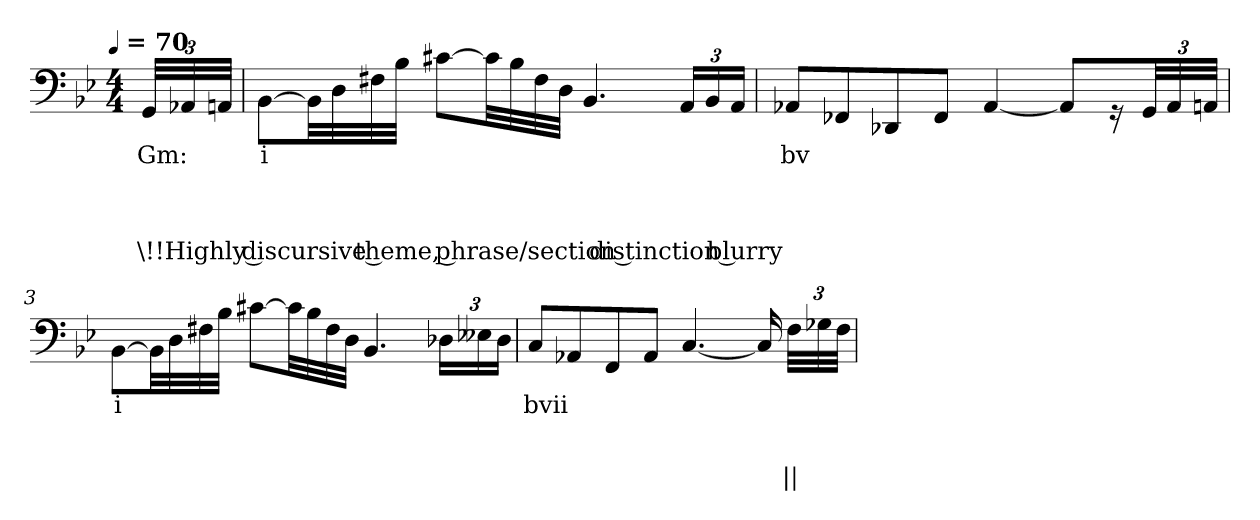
**kern	**text	**text	**text	**text	**text
*part1	*part1	*part1	*part1	*part1	*part1
*staff1	*staff1	*staff1	*staff1	*staff1	*staff1
*clefF4	*	*	*	*	*
*k[b-e-]	*	*	*	*	*
*g:	*	*	*	*	*
!!LO:TX:omd:t=[quarter] = 70
*M4/4	*	*	*	*	*
*MM70	*	*	*	*	*
=	=	=	=	=	=
48GGLLL	Gm:	.	.	.	\!!Highly discursive theme, phrase/section distinction blurry
48AA-X	.	.	.	.	.
48AAnJJJ	.	.	.	.	.
=1	=1	=1	=1	=1	=1
[8BB-L	i	.	.	.	.
32BB-LL]	.	.	.	.	.
32D	.	.	.	.	.
32F#X	.	.	.	.	.
32B-JJJ	.	.	.	.	.
[8c#XL	.	.	.	.	.
32c#LL]	.	.	.	.	.
32B-	.	.	.	.	.
32F#	.	.	.	.	.
32DJJJ	.	.	.	.	.
4.BB-	.	.	.	.	.
24AALL	.	.	.	.	.
24BB-	.	.	.	.	.
24AAJJ	.	.	.	.	.
=2	=2	=2	=2	=2	=2
8AA-XL	bv	.	.	.	.
8FF-X	.	.	.	.	.
8DD-X	.	.	.	.	.
8FF-J	.	.	.	.	.
[4AA-	.	.	.	.	.
8AA-L]	.	.	.	.	.
16r	.	.	.	.	.
48GGLL	.	.	.	.	.
48AA-	.	.	.	.	.
48AAnJJJ	.	.	.	.	.
=3	=3	=3	=3	=3	=3
[8BB-L	i	.	.	.	.
32BB-LL]	.	.	.	.	.
32D	.	.	.	.	.
32F#X	.	.	.	.	.
32B-JJJ	.	.	.	.	.
[8c#XL	.	.	.	.	.
32c#LL]	.	.	.	.	.
32B-	.	.	.	.	.
32F#	.	.	.	.	.
32DJJJ	.	.	.	.	.
4.BB-	.	.	.	.	.
24D-XLL	.	.	.	.	.
24E--X	.	.	.	.	.
24D-JJ	.	.	.	.	.
=4	=4	=4	=4	=4	=4
8CL	bvii	.	.	.	.
8AA-X	.	.	.	.	.
8FF	.	.	.	.	.
8AA-J	.	.	.	.	.
[4.C	.	.	.	.	.
16C]	.	.	.	.	.
48FLLL	.	.	.	||	.
48G-X	.	.	.	.	.
48FJJJ	.	.	.	.	.
=	=	=	=	=	=
*-	*-	*-	*-	*-	*-
